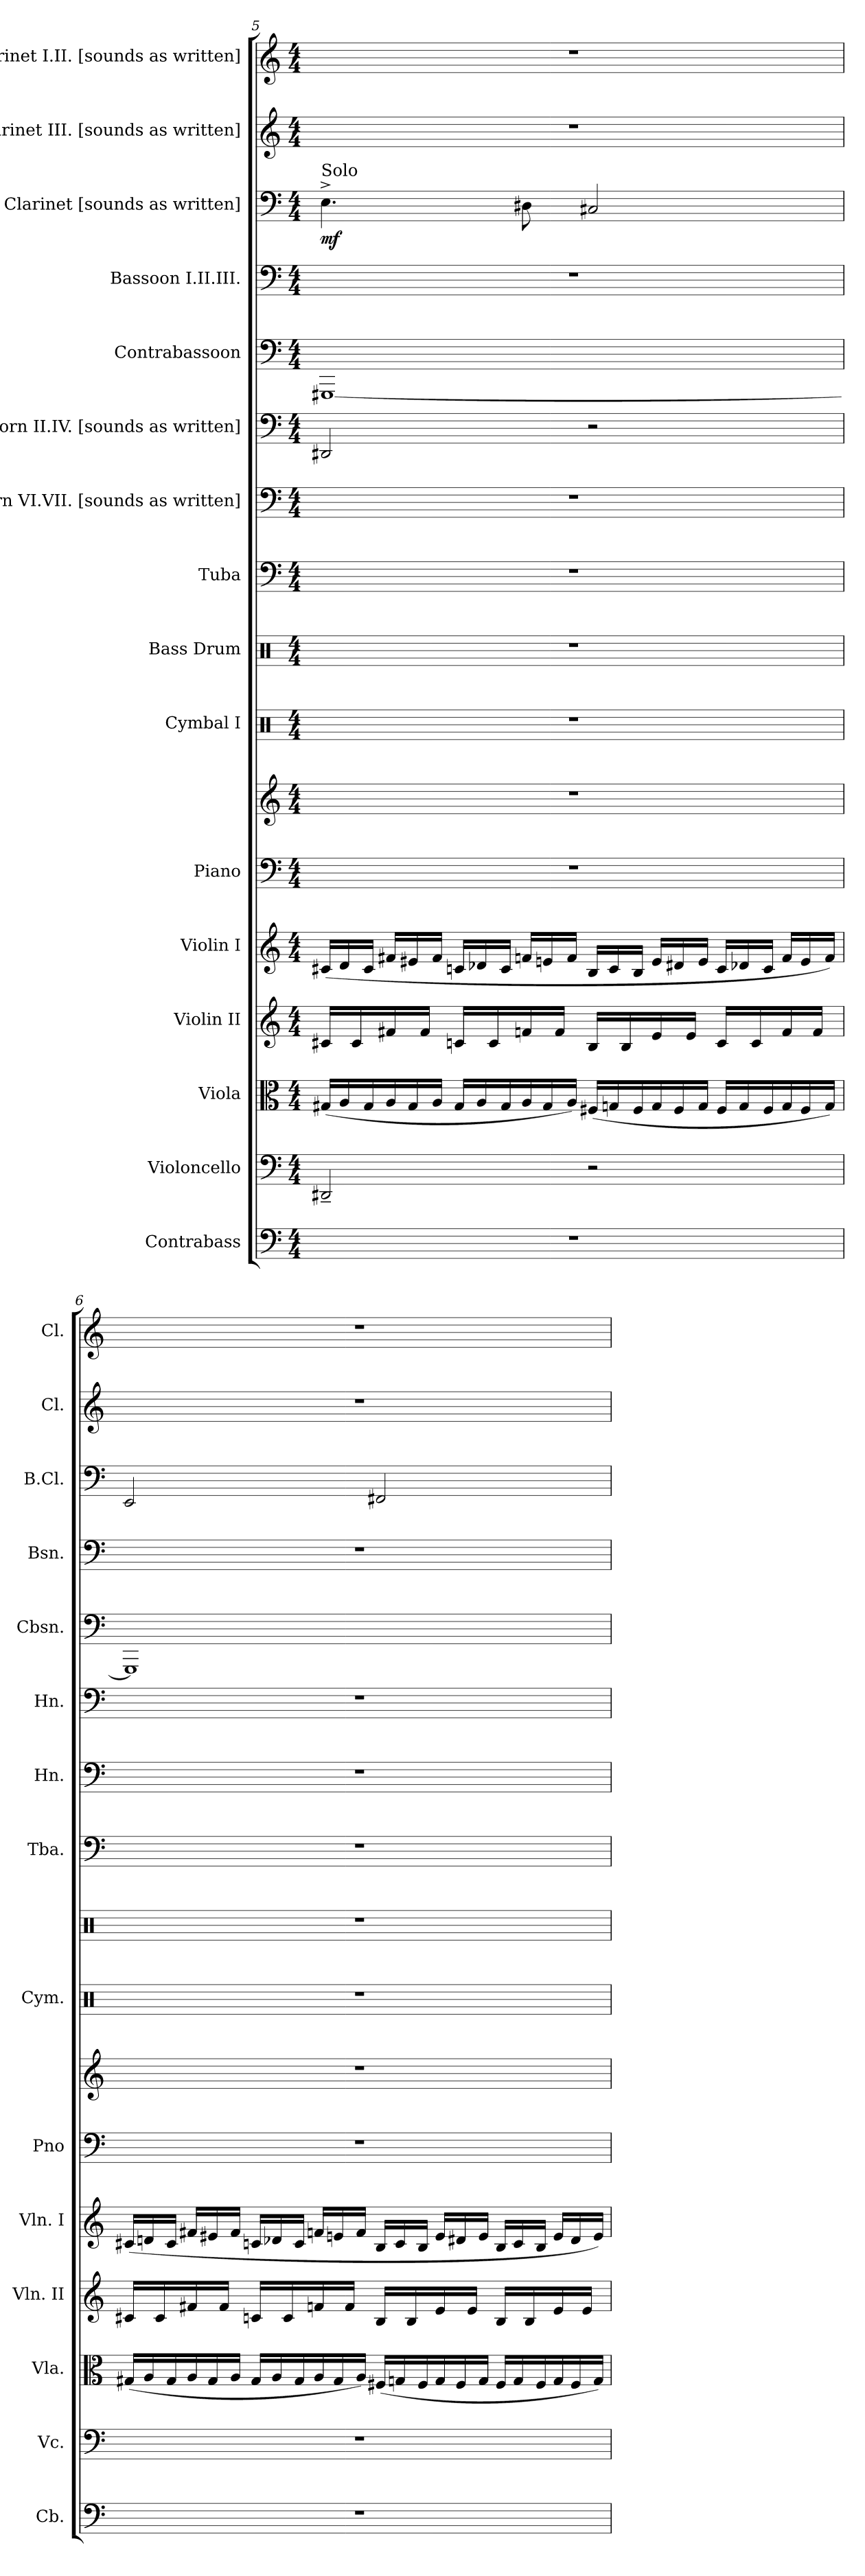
**kern	**kern	**kern	**kern	**kern	**kern	**kern	**kern	**kern	**kern	**kern	**kern	**kern	**kern	**kern	**dynam	**kern	**kern
*part16	*part15	*part14	*part13	*part12	*part11	*part11	*part10	*part9	*part8	*part7	*part6	*part5	*part4	*part3	*part3	*part2	*part1
*staff17	*staff16	*staff15	*staff14	*staff13	*staff12	*staff11	*staff10	*staff9	*staff8	*staff7	*staff6	*staff5	*staff4	*staff3	*staff3	*staff2	*staff1
*I"Contrabass	*I"Violoncello	*I"Viola	*I"Violin II	*I"Violin I	*I"Piano	*	*I"Cymbal I	*I"Bass Drum	*I"Tuba	*I"Horn VI.VII. [sounds as written]	*I"Horn II.IV. [sounds as written]	*I"Contrabassoon	*I"Bassoon I.II.III.	*I"Bass Clarinet [sounds as written]	*	*I"Clarinet III. [sounds as written]	*I"Clarinet I.II. [sounds as written]
*I'Cb.	*I'Vc.	*I'Vla.	*I'Vln. II	*I'Vln. I	*I'Pno	*	*I'Cym.	*	*I'Tba.	*I'Hn.	*I'Hn.	*I'Cbsn.	*I'Bsn.	*I'B.Cl.	*	*I'Cl.	*I'Cl.
*clefF4	*clefF4	*clefC3	*clefG2	*clefG2	*clefF4	*clefG2	*clefX	*clefX	*clefF4	*clefF4	*clefF4	*clefF4	*clefF4	*clefF4	*	*clefG2	*clefG2
*k[]	*k[]	*k[]	*k[]	*k[]	*k[]	*k[]	*k[]	*k[]	*k[]	*k[]	*k[]	*k[]	*k[]	*k[]	*	*k[]	*k[]
*C:	*C:	*C:	*C:	*C:	*C:	*C:	*C:	*C:	*C:	*C:	*C:	*C:	*C:	*C:	*	*C:	*C:
*M4/4	*M4/4	*M4/4	*M4/4	*M4/4	*M4/4	*M4/4	*M4/4	*M4/4	*M4/4	*M4/4	*M4/4	*M4/4	*M4/4	*M4/4	*	*M4/4	*M4/4
*	*	*Xtuplet	*	*Xtuplet	*	*	*	*	*	*	*	*	*	*	*	*	*
=5	=5	=5	=5	=5	=5	=5	=5	=5	=5	=5	=5	=5	=5	=5	=5	=5	=5
!	!	!	!	!	!	!	!	!	!	!	!	!	!	!LO:TX:a:t=Solo	!	!	!
1r	2DD#X~	(24G#XLL	16c#XLL	(24c#XLL	1r	1r	1r	1r	1r	1r	2DD#X	[1GGG#X	1r	4.E^i	mf	1r	1r
.	.	24A	.	24d	.	.	.	.	.	.	.	.	.	.	.	.	.
.	.	.	16c#	.	.	.	.	.	.	.	.	.	.	.	.	.	.
.	.	24G#	.	24c#JJ	.	.	.	.	.	.	.	.	.	.	.	.	.
.	.	24A	16f#X	24f#XLL	.	.	.	.	.	.	.	.	.	.	.	.	.
.	.	24G#	.	24e#X	.	.	.	.	.	.	.	.	.	.	.	.	.
.	.	.	16f#JJ	.	.	.	.	.	.	.	.	.	.	.	.	.	.
.	.	24AJJ	.	24f#JJ	.	.	.	.	.	.	.	.	.	.	.	.	.
.	.	24G#LL	16cnLL	24cnLL	.	.	.	.	.	.	.	.	.	.	.	.	.
.	.	24A	.	24d-X	.	.	.	.	.	.	.	.	.	.	.	.	.
.	.	.	16c	.	.	.	.	.	.	.	.	.	.	.	.	.	.
.	.	24G#	.	24cJJ	.	.	.	.	.	.	.	.	.	.	.	.	.
.	.	24A	16fn	24fnLL	.	.	.	.	.	.	.	.	.	8D#X	.	.	.
.	.	24G#	.	24en	.	.	.	.	.	.	.	.	.	.	.	.	.
.	.	.	16fJJ	.	.	.	.	.	.	.	.	.	.	.	.	.	.
.	.	24AJJ)	.	24fJJ	.	.	.	.	.	.	.	.	.	.	.	.	.
.	2r	(24F#XLL	16BLL	24BLL	.	.	.	.	.	.	2r	.	.	2C#X	.	.	.
.	.	24Gn	.	24c	.	.	.	.	.	.	.	.	.	.	.	.	.
.	.	.	16B	.	.	.	.	.	.	.	.	.	.	.	.	.	.
.	.	24F#	.	24BJJ	.	.	.	.	.	.	.	.	.	.	.	.	.
.	.	24G	16e	24eLL	.	.	.	.	.	.	.	.	.	.	.	.	.
.	.	24F#	.	24d#X	.	.	.	.	.	.	.	.	.	.	.	.	.
.	.	.	16eJJ	.	.	.	.	.	.	.	.	.	.	.	.	.	.
.	.	24GJJ	.	24eJJ	.	.	.	.	.	.	.	.	.	.	.	.	.
.	.	24F#LL	16cLL	24cLL	.	.	.	.	.	.	.	.	.	.	.	.	.
.	.	24G	.	24d-X	.	.	.	.	.	.	.	.	.	.	.	.	.
.	.	.	16c	.	.	.	.	.	.	.	.	.	.	.	.	.	.
.	.	24F#	.	24cJJ	.	.	.	.	.	.	.	.	.	.	.	.	.
.	.	24G	16f	24fLL	.	.	.	.	.	.	.	.	.	.	.	.	.
.	.	24F#	.	24e	.	.	.	.	.	.	.	.	.	.	.	.	.
.	.	.	16fJJ	.	.	.	.	.	.	.	.	.	.	.	.	.	.
.	.	24GJJ)	.	24fJJ)	.	.	.	.	.	.	.	.	.	.	.	.	.
=6	=6	=6	=6	=6	=6	=6	=6	=6	=6	=6	=6	=6	=6	=6	=6	=6	=6
1r	1r	(24G#XLL	16c#XLL	(24c#XLL	1r	1r	1r	1r	1r	1r	1r	1GGG#]	1r	2EE	.	1r	1r
.	.	24A	.	24dn	.	.	.	.	.	.	.	.	.	.	.	.	.
.	.	.	16c#	.	.	.	.	.	.	.	.	.	.	.	.	.	.
.	.	24G#	.	24c#JJ	.	.	.	.	.	.	.	.	.	.	.	.	.
.	.	24A	16f#X	24f#XLL	.	.	.	.	.	.	.	.	.	.	.	.	.
.	.	24G#	.	24e#X	.	.	.	.	.	.	.	.	.	.	.	.	.
.	.	.	16f#JJ	.	.	.	.	.	.	.	.	.	.	.	.	.	.
.	.	24AJJ	.	24f#JJ	.	.	.	.	.	.	.	.	.	.	.	.	.
.	.	24G#LL	16cnLL	24cnLL	.	.	.	.	.	.	.	.	.	.	.	.	.
.	.	24A	.	24d-X	.	.	.	.	.	.	.	.	.	.	.	.	.
.	.	.	16c	.	.	.	.	.	.	.	.	.	.	.	.	.	.
.	.	24G#	.	24cJJ	.	.	.	.	.	.	.	.	.	.	.	.	.
.	.	24A	16fn	24fnLL	.	.	.	.	.	.	.	.	.	.	.	.	.
.	.	24G#	.	24en	.	.	.	.	.	.	.	.	.	.	.	.	.
.	.	.	16fJJ	.	.	.	.	.	.	.	.	.	.	.	.	.	.
.	.	24AJJ)	.	24fJJ	.	.	.	.	.	.	.	.	.	.	.	.	.
.	.	(24F#XLL	16BLL	24BLL	.	.	.	.	.	.	.	.	.	2FF#X	.	.	.
.	.	24Gn	.	24c	.	.	.	.	.	.	.	.	.	.	.	.	.
.	.	.	16B	.	.	.	.	.	.	.	.	.	.	.	.	.	.
.	.	24F#	.	24BJJ	.	.	.	.	.	.	.	.	.	.	.	.	.
.	.	24G	16e	24eLL	.	.	.	.	.	.	.	.	.	.	.	.	.
.	.	24F#	.	24d#X	.	.	.	.	.	.	.	.	.	.	.	.	.
.	.	.	16eJJ	.	.	.	.	.	.	.	.	.	.	.	.	.	.
.	.	24GJJ	.	24eJJ	.	.	.	.	.	.	.	.	.	.	.	.	.
.	.	24F#LL	16BLL	24BLL	.	.	.	.	.	.	.	.	.	.	.	.	.
.	.	24G	.	24c	.	.	.	.	.	.	.	.	.	.	.	.	.
.	.	.	16B	.	.	.	.	.	.	.	.	.	.	.	.	.	.
.	.	24F#	.	24BJJ	.	.	.	.	.	.	.	.	.	.	.	.	.
.	.	24G	16e	24eLL	.	.	.	.	.	.	.	.	.	.	.	.	.
.	.	24F#	.	24d#	.	.	.	.	.	.	.	.	.	.	.	.	.
.	.	.	16eJJ	.	.	.	.	.	.	.	.	.	.	.	.	.	.
.	.	24GJJ)	.	24eJJ)	.	.	.	.	.	.	.	.	.	.	.	.	.
=	=	=	=	=	=	=	=	=	=	=	=	=	=	=	=	=	=
*-	*-	*-	*-	*-	*-	*-	*-	*-	*-	*-	*-	*-	*-	*-	*-	*-	*-
